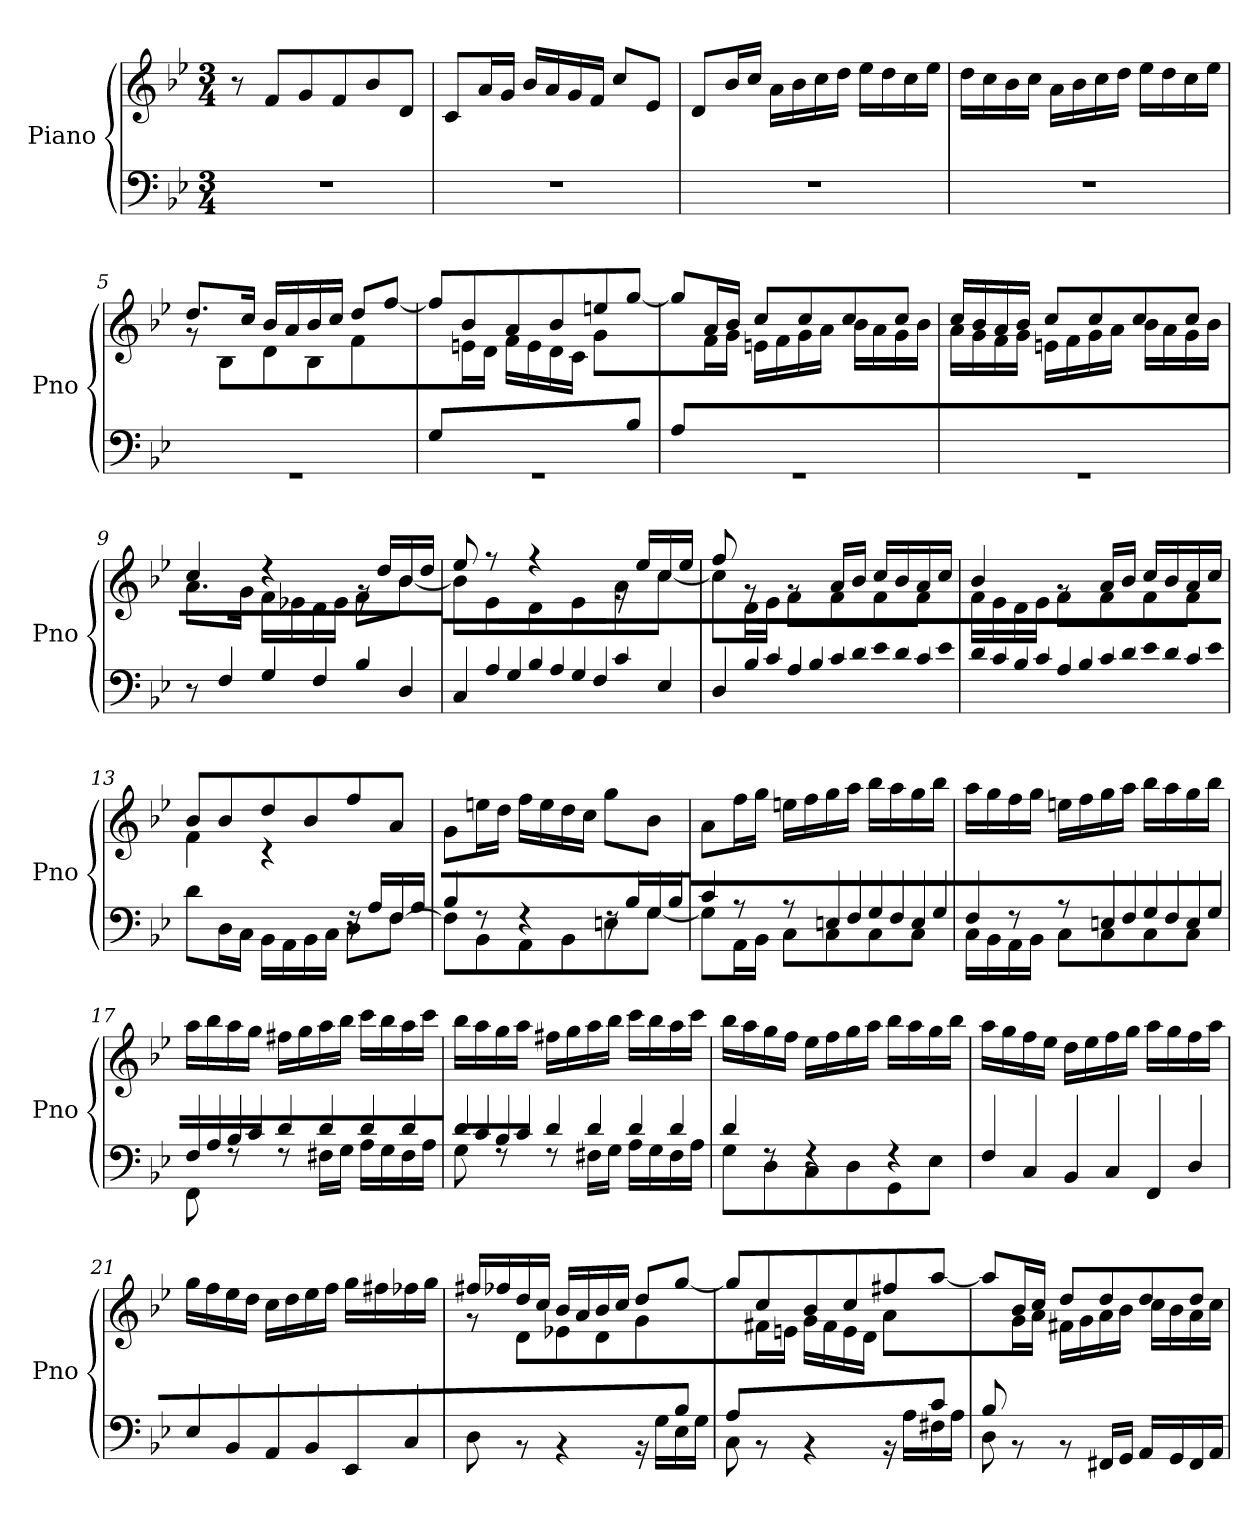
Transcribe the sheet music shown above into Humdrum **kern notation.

**kern	**kern
*part1	*part1
*staff2	*staff1
*I"Piano	*
*I'Pno	*
*clefF4	*clefG2
*k[b-e-]	*k[b-e-]
*M3/4	*M3/4
=1	=1
2.rF	8r
.	8f/L
.	8g/
.	8f/
.	8b-/
.	8d/J
=2	=2
2.rF	8c/L
.	16a/L
.	16g/JJ
.	16b-/LL
.	16a/
.	16g/
.	16f/JJ
.	8cc/L
.	8e-/J
=3	=3
2.rF	8d/L
.	16b-/L
.	16cc/JJ
.	16a\LL
.	16b-\
.	16cc\
.	16dd\JJ
.	16ee-\LL
.	16dd\
.	16cc\
.	16ee-\JJ
=4	=4
2.rF	16dd\LL
.	16cc\
.	16b-\
.	16cc\JJ
.	16a\LL
.	16b-\
.	16cc\
.	16dd\JJ
.	16ee-\LL
.	16dd\
.	16cc\
.	16ee-\JJ
!!LO:LB:g=z
=5	=5
*^	*^
2ryy	2.rGG	8.dd/L	8rg
.	.	.	8B-\L
.	.	16cc/Jk	.
.	.	16b-/LL	8d\
.	.	16a/	.
.	.	16b-/	8B-\
.	.	16cc/JJ	.
8ryy	.	8dd/L	8f\
8A/J	.	[8ff/J	8ryy
=6	=6	=6	=6
8G/L	2.rGG	8ff/L]	8ryy
2ryy	.	8b-/	16en\L
.	.	.	16d\JJ
.	.	8a/	16f\LL
.	.	.	16e\
.	.	8b-/	16d\
.	.	.	16c\JJ
.	.	8een/	8g\L
8B-/J	.	[8gg/J	8ryy
=7	=7	=7	=7
8A/L	2.rGG	8gg/L]	8ryy
2ryy	.	16a/L	16f\L
.	.	16b-/JJ	16g\JJ
.	.	8cc/L	16en\LL
.	.	.	16f\
.	.	8cc/	16g\
.	.	.	16a\JJ
.	.	8cc/	16b-\LL
.	.	.	16a\
8ryy	.	8cc/J	16g\
.	.	.	16b-\JJ
*v	*v	*	*
=8	=8	=8
2.rGG	16cc/LL	16a\LL
.	16b-/	16g\
.	16a/	16f\
.	16b-/JJ	16g\JJ
.	8cc/L	16en\LL
.	.	16f\
.	8cc/	16g\
.	.	16a\JJ
.	8cc/	16b-\LL
.	.	16a\
.	8cc/J	16g\
.	.	16b-\JJ
!!LO:LB:g=z	!!
=9	=9	=9
8r	4cc/	8.a\L
8F\L	.	.
.	.	16g\Jk
8G\	4r	16f\LL
.	.	16e-X\
8F\	.	16d\
.	.	16e-\JJ
8B-\	16rg	8f\L
.	16dd/LL	.
8D\J	16b-/	[8b-\J
.	16dd/JJ	.
=10	=10	=10
8C\L	8ee-/	8b-\L]
16A\L	8r	8e-\
16G\JJ	.	.
16B-\LL	4r	8d\
16A\	.	.
16G\	.	8e-\
16F\JJ	.	.
8c\L	16rg	8a\
.	16ee-/LL	.
8E-\J	16cc/	[8cc\J
.	16ee-/JJ	.
=11	=11	=11
8D\L	8ff/	8cc\L]
16B-\L	8rg	16d\L
16c\JJ	.	16e-\JJ
16A\LL	8rg	8f\L
16B-\	.	.
16c\	16a/LL	8f\
16d\JJ	16b-/JJ	.
16e-\LL	16cc/LL	8f\
16d\	16b-/	.
16c\	16a/	8f\J
16e-\JJ	16cc/JJ	.
=12	=12	=12
16d\LL	4b-/	16f\LL
16c\	.	16e-\
16B-\	.	16d\
16c\JJ	.	16e-\JJ
16A\LL	8rg	8f\L
16B-\	.	.
16c\	16a/LL	8f\
16d\JJ	16b-/JJ	.
16e-\LL	16cc/LL	8f\
16d\	16b-/	.
16c\	16a/	8f\J
16e-\JJ	16cc/JJ	.
!!LO:LB:g=z
=13	=13	=13
*^	*	*^
*	*^	*	*	*
2ryy	8d\L	2ryy	8b-/L	4f\	2ryy
.	16D\L	.	8b-/	.	.
.	16C\JJ	.	.	.	.
.	16BB-\LL	.	8dd/	4r	.
.	16AA\	.	.	.	.
.	16BB-\	.	8b-/	.	.
.	16C\JJ	.	.	.	.
4ryy	16rF	8D\L	8ff/	4ryy	4ryy
.	16A/LL	.	.	.	.
.	16F/	[8F\J	8a/J	.	.
.	16A/JJ	.	.	.	.
*	*v	*v	*	*	*
*	*	*v	*v	*v
=14	=14	=14
8B-/	8F\L]	8g\L
8rF	8BB-\	16een\L
.	.	16dd\JJ
4rF	8AA\	16ff\LL
.	.	16ee\
.	8BB-\	16dd\
.	.	16cc\JJ
16rF	8En\	8gg\L
16B-/LL	.	.
16G/	[8G\J	8b-\J
16B-/JJ	.	.
=15	=15	=15
8c/	8G\L]	8a\L
8r	16AA\L	16ff\L
.	16BB-\JJ	16gg\JJ
8r	8C\L	16een\LL
.	.	16ff\
16En/LL	8C\	16gg\
16F/JJ	.	16aa\JJ
16G/LL	8C\	16bb-\LL
16F/	.	16aa\
16E/	8C\J	16gg\
16G/JJ	.	16bb-\JJ
=16	=16	=16
8F/	16C\LL	16aa\LL
.	16BB-\	16gg\
8r	16AA\	16ff\
.	16BB-\JJ	16gg\JJ
8r	8C\L	16een\LL
.	.	16ff\
16En/LL	8C\	16gg\
16F/JJ	.	16aa\JJ
16G/LL	8C\	16bb-\LL
16F/	.	16aa\
16E/	8C\J	16gg\
16G/JJ	.	16bb-\JJ
!!LO:LB:g=z
=17	=17	=17
16F/LL	8FF\	16aa\LL
16A/	.	16bb-\
16B-/	8rF	16aa\
16c/JJ	.	16gg\JJ
8d/L	8rF	16ff#X\LL
.	.	16gg\
8d/	16F#X\LL	16aa\
.	16G\JJ	16bb-\JJ
8d/	16A\LL	16ccc\LL
.	16G\	16bb-\
8d/J	16F#\	16aa\
.	16A\JJ	16ccc\JJ
=18	=18	=18
16d/LL	8G\	16bb-\LL
16c/	.	16aa\
16B-/	8rF	16gg\
16c/JJ	.	16aa\JJ
8d/L	8rF	16ff#X\LL
.	.	16gg\
8d/	16F#X\LL	16aa\
.	16G\JJ	16bb-\JJ
8d/	16A\LL	16ccc\LL
.	16G\	16bb-\
8d/J	16F#\	16aa\
.	16A\JJ	16ccc\JJ
=19	=19	=19
8d/	8G\L	16bb-\LL
.	.	16aa\
8rF	8D\	16gg\
.	.	16ff\JJ
4rF	8C\	16ee-\LL
.	.	16ff\
.	8D\	16gg\
.	.	16aa\JJ
4rF	8GG\	16bb-\LL
.	.	16aa\
.	8E-\J	16gg\
.	.	16bb-\JJ
*v	*v	*
!!LO:PB:g=z
=20	=20
8F/L	16aa\LL
.	16gg\
8C/	16ff\
.	16ee-\JJ
8BB-/	16dd\LL
.	16ee-\
8C/	16ff\
.	16gg\JJ
8FF/	16aa\LL
.	16gg\
8D/J	16ff\
.	16aa\JJ
!!LO:LB:g=z
=21	=21
8E-/L	16gg\LL
.	16ff\
8BB-/	16ee-\
.	16dd\JJ
8AA/	16cc\LL
.	16dd\
8BB-/	16ee-\
.	16ff\JJ
8EE-/	16gg\LL
.	16ff#X\
8C/J	16ff-Xi\
.	16gg\JJ
=22	=22
*^	*^
2ryy	8D\	16ff#X/LL	8rg
.	.	16ff-Xi/	.
.	8rBB	16dd/	8d\L
.	.	16cc/JJ	.
.	4rBB	16b-/LL	8e-X\
.	.	16a/	.
.	.	16b-/	8d\
.	.	16cc/JJ	.
8ryy	16rBB	8dd/L	8g\
.	16G\LL	.	.
8B-/J	16E-\	[8gg/J	8ryy
.	16G\JJ	.	.
=23	=23	=23	=23
8A/L	8C\	8gg/L]	8ryy
2ryy	8rBB	8cc/	16f#X\L
.	.	.	16en\JJ
.	4rBB	8b-/	16g\LL
.	.	.	16f#\
.	.	8cc/	16e\
.	.	.	16d\JJ
.	16rBB	8ff#X/	8a\L
.	16A\LL	.	.
8c/J	16F#X\	[8aa/J	8ryy
.	16A\JJ	.	.
!!LO:LB:g=z	!!
=24	=24	=24	=24
8B-/L	8D\	8aa/L]	8ryy
2ryy	8rBB	16b-/L	16g\L
.	.	16cc/JJ	16a\JJ
.	8rBB	8dd/L	16f#X\LL
.	.	.	16g\
.	16FF#X/LL	8dd/	16a\
.	16GG/JJ	.	16b-\JJ
.	16AA/LL	8dd/	16cc\LL
.	16GG/	.	16b-\
8ryy	16FF#/	8dd/J	16a\
.	16AA/JJ	.	16cc\JJ
*v	*v	*	*
*	*v	*v
=	=
*-	*-
